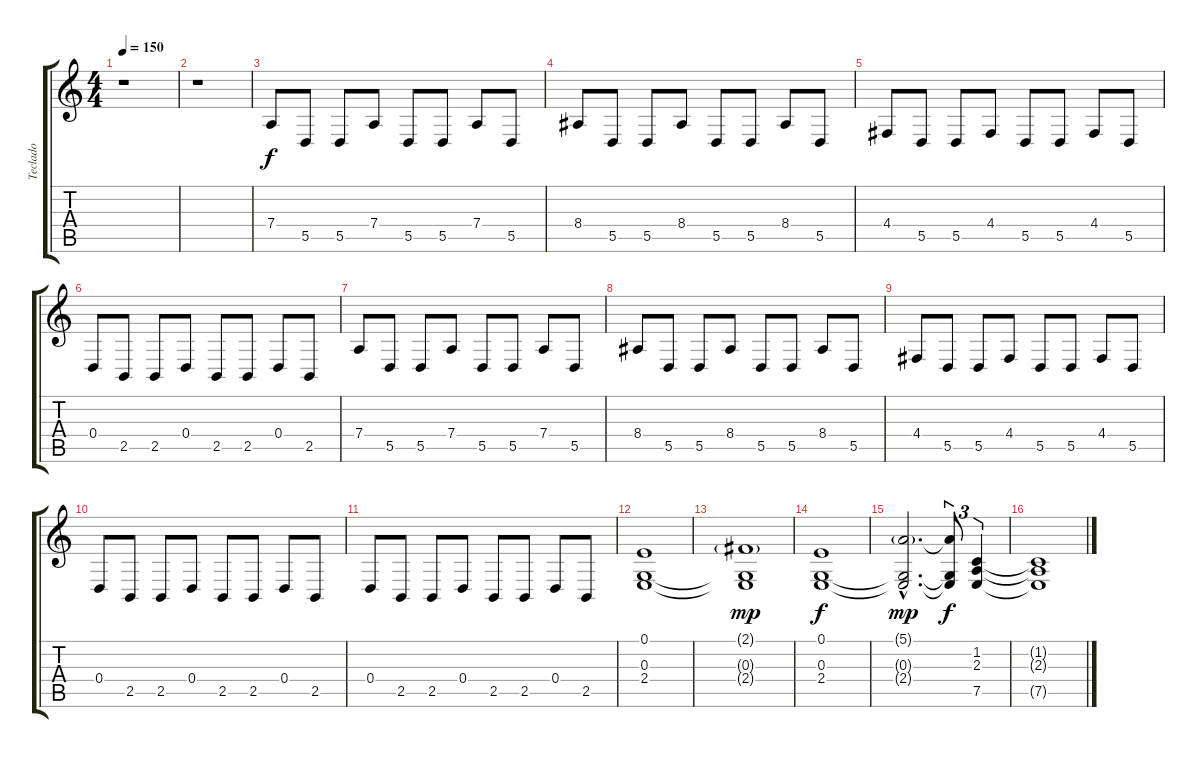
\track ("Teclado" "Teclado") {instrument acousticgrandpiano}
\staff {score tabs}
\tuning (E4 B3 G3 D3 A2 E2) {hide}
\ts (4 4)
\tempo 150
\tempo 98
\tempo 150
\clef g2
\ks c
r.1{dy f instrument acousticgrandpiano} |
r.1 |
7.4.8 5.5.8 5.5.8 7.4.8 5.5.8 5.5.8 7.4.8 5.5.8 |
8.4.8 5.5.8 5.5.8 8.4.8 5.5.8 5.5.8 8.4.8 5.5.8 |
4.4.8 5.5.8 5.5.8 4.4.8 5.5.8 5.5.8 4.4.8 5.5.8 |
0.4.8 2.5.8 2.5.8 0.4.8 2.5.8 2.5.8 0.4.8 2.5.8 |
7.4.8 5.5.8 5.5.8 7.4.8 5.5.8 5.5.8 7.4.8 5.5.8 |
8.4.8 5.5.8 5.5.8 8.4.8 5.5.8 5.5.8 8.4.8 5.5.8 |
4.4.8 5.5.8 5.5.8 4.4.8 5.5.8 5.5.8 4.4.8 5.5.8 |
0.4.8{volume 6} 2.5.8 2.5.8 0.4.8 2.5.8 2.5.8 0.4.8 2.5.8 |
0.4.8 2.5.8 2.5.8 0.4.8 2.5.8 2.5.8 0.4.8 2.5.8 |
(0.1 0.3 2.4).1{volume 15} |
(2.1{g} 0.3{t} 2.4{t}).1{dy mp} |
(0.1 0.3 2.4).1{dy f} |
(5.1{g hac} 0.3{hac t} 2.4{hac t}).2{d dy mp} (5.1{t} 0.3{t} 2.4{t}).8{tu (3 2) dy f} (1.2 2.3 7.5).4{tu (3 2)} |
(1.2{t} 2.3{t} 7.5{t}).1
